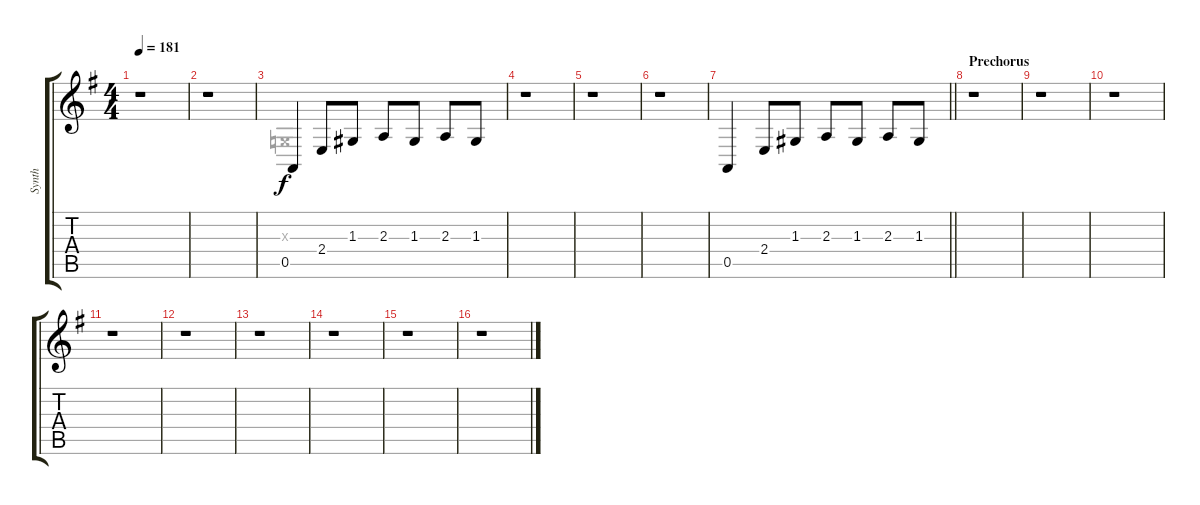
\track ("Synth" "Synth") {instrument lead2sawtooth}
\staff {score tabs}
\tuning (E4 B3 G3 D3 A2 E2) {hide}
\voice
\ts (4 4)
\tempo 181
\clef g2
\ks g
r.1{dy f} |
r.1 |
0.5.4 2.4.8 1.3.8 2.3.8 1.3.8 2.3.8 1.3.8 |
r.1 |
r.1 |
r.1 |
\barLineRight lightlight
0.5.4 2.4.8 1.3.8 2.3.8 1.3.8 2.3.8 1.3.8 |
\section ("" "Prechorus")
r.1 |
r.1 |
r.1 |
r.1 |
r.1 |
r.1 |
r.1 |
r.1 |
r.1
\voice
\clef g2
\ottava regular
\simile none
\ks g
|
|
0.3{x}.1 |
|
|
|
\barLineRight lightlight
|
|
|
|
|
|
|
|
|
